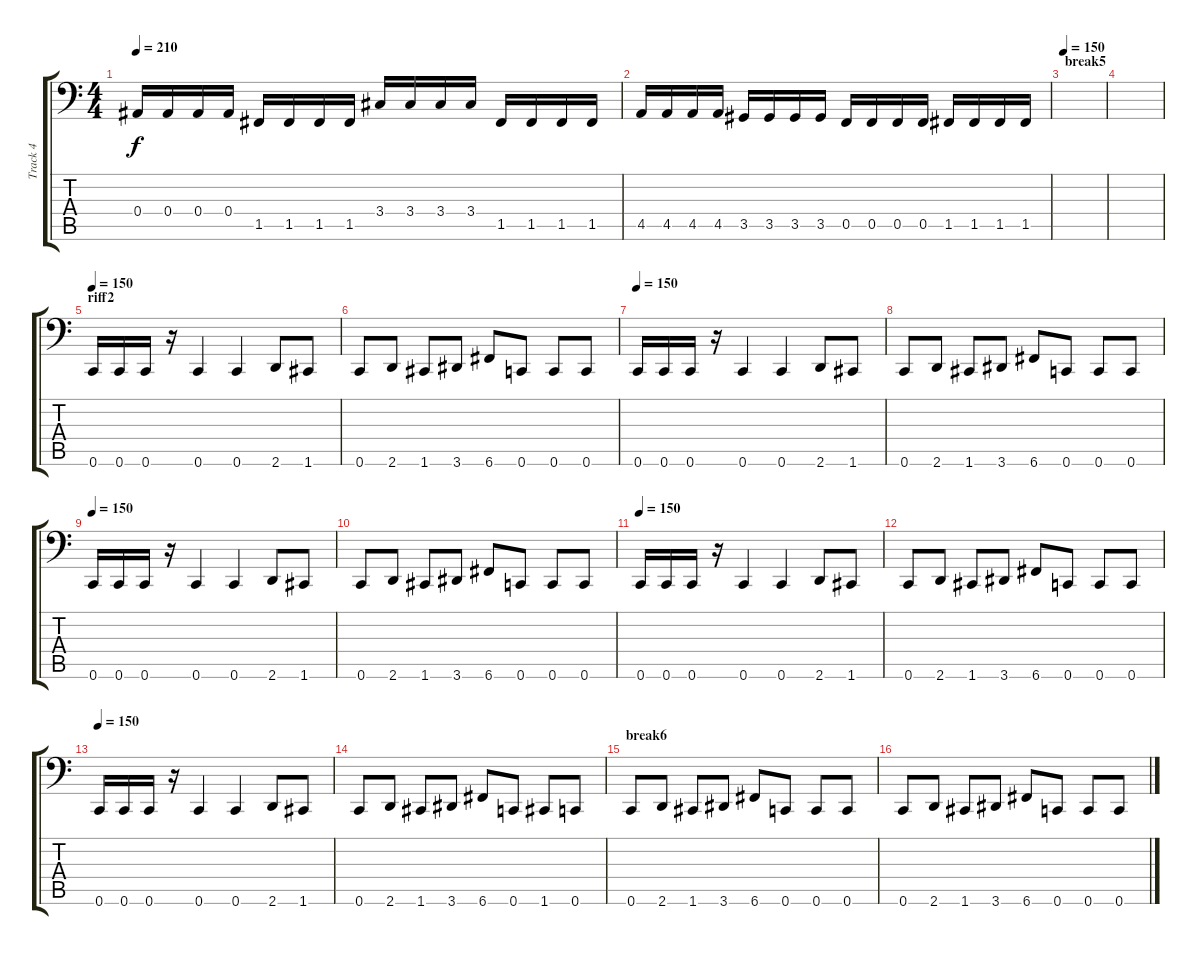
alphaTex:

\track ("Track 4" "Track 4") {instrument electricbassfinger}
\staff {score tabs}
\tuning (C3 G2 Eb2 Bb1 F1 C1) {hide}
\ts (4 4)
\tempo 210
\clef f4
\ks c
0.4.16{dy f} 0.4.16 0.4.16 0.4.16 1.5.16 1.5.16 1.5.16 1.5.16 3.4.16 3.4.16 3.4.16 3.4.16 1.5.16 1.5.16 1.5.16 1.5.16 |
4.5.16 4.5.16 4.5.16 4.5.16 3.5.16 3.5.16 3.5.16 3.5.16 0.5.16 0.5.16 0.5.16 0.5.16 1.5.16 1.5.16 1.5.16 1.5.16 |
\section ("" "break5")
\tempo 150
|
|
\section ("" "riff2")
\tempo 150
0.6.16 0.6.16 0.6.16 r.16 0.6.4 0.6.4 2.6.8 1.6.8 |
0.6.8 2.6.8 1.6.8 3.6.8 6.6.8 0.6.8 0.6.8 0.6.8 |
\tempo 150
0.6.16 0.6.16 0.6.16 r.16 0.6.4 0.6.4 2.6.8 1.6.8 |
0.6.8 2.6.8 1.6.8 3.6.8 6.6.8 0.6.8 0.6.8 0.6.8 |
\tempo 150
0.6.16 0.6.16 0.6.16 r.16 0.6.4 0.6.4 2.6.8 1.6.8 |
0.6.8 2.6.8 1.6.8 3.6.8 6.6.8 0.6.8 0.6.8 0.6.8 |
\tempo 150
0.6.16 0.6.16 0.6.16 r.16 0.6.4 0.6.4 2.6.8 1.6.8 |
0.6.8 2.6.8 1.6.8 3.6.8 6.6.8 0.6.8 0.6.8 0.6.8 |
\tempo 150
0.6.16 0.6.16 0.6.16 r.16 0.6.4 0.6.4 2.6.8 1.6.8 |
0.6.8 2.6.8 1.6.8 3.6.8 6.6.8 0.6.8 1.6.8 0.6.8 |
\section ("" "break6")
0.6.8 2.6.8 1.6.8 3.6.8 6.6.8 0.6.8 0.6.8 0.6.8 |
0.6.8 2.6.8 1.6.8 3.6.8 6.6.8 0.6.8 0.6.8 0.6.8
